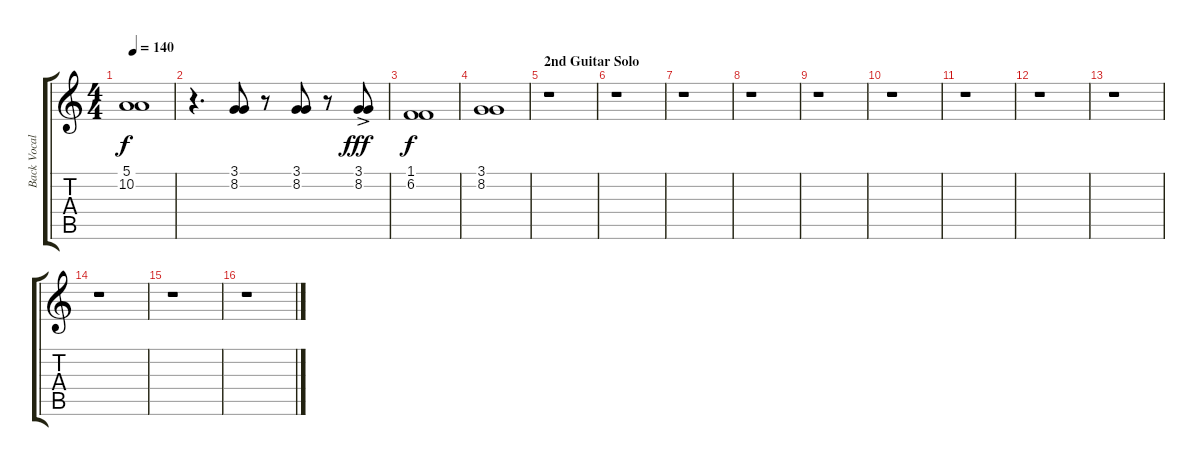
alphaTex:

\track ("Back Vocal" "Back Vocal") {instrument flute}
\staff {score tabs}
\tuning (E4 B3 G3 D3 A2 E2) {hide}
\ts (4 4)
\tempo 140
\clef g2
\ks c
(5.1{t} 10.2{t}).1{dy f} |
r.4{d instrument trumpet} (3.1 8.2).8 r.8 (3.1 8.2).8 r.8 (3.1 8.2{ac}).8{dy fff} |
(1.1 6.2).1{dy f} |
(3.1 8.2).1 |
\section ("" "2nd Guitar Solo")
r.1 |
r.1 |
r.1 |
r.1 |
r.1 |
r.1 |
r.1 |
r.1 |
r.1 |
r.1 |
r.1 |
r.1
